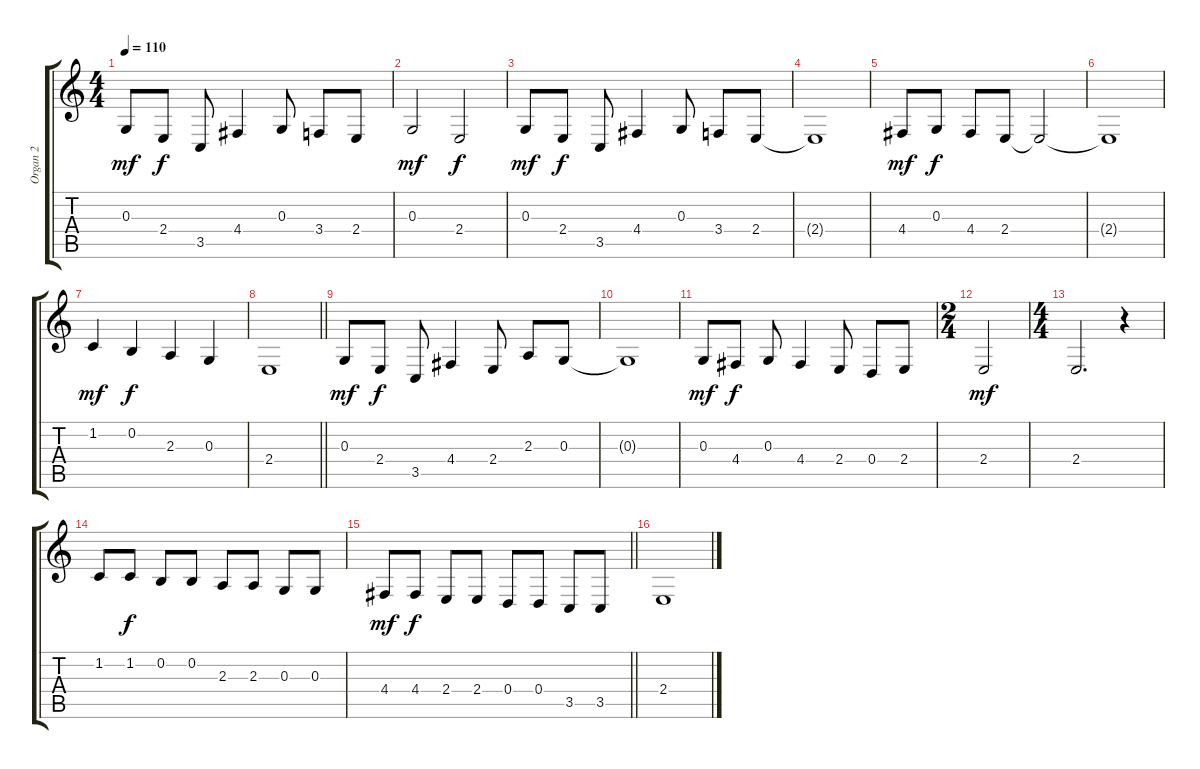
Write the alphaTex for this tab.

\track ("Organ 2" "Organ 2") {instrument churchorgan}
\staff {score tabs}
\tuning (E4 B3 G3 D3 A2 E2) {hide}
\ts (4 4)
\tempo 110
\clef g2
\ks c
0.3.8{dy mf} 2.4.8{dy f} 3.5.8 4.4.4 0.3.8 3.4.8 2.4.8 |
0.3.2{dy mf} 2.4.2{dy f} |
0.3.8{dy mf} 2.4.8{dy f} 3.5.8 4.4.4 0.3.8 3.4.8 2.4.8 |
2.4{t}.1 |
4.4.8{dy mf} 0.3.8{dy f} 4.4.8 2.4.8 2.4{t}.2 |
2.4{t}.1 |
1.2.4{dy mf} 0.2.4{dy f} 2.3.4 0.3.4 |
\barLineRight lightlight
2.4.1 |
0.3.8{dy mf} 2.4.8{dy f} 3.5.8 4.4.4 2.4.8 2.3.8 0.3.8 |
0.3{t}.1 |
0.3.8{dy mf} 4.4.8{dy f} 0.3.8 4.4.4 2.4.8 0.4.8 2.4.8 |
\ts (2 4)
2.4.2{dy mf} |
\ts (4 4)
2.4.2{d} r.4 |
1.2.8 1.2.8{dy f} 0.2.8 0.2.8 2.3.8 2.3.8 0.3.8 0.3.8 |
\barLineRight lightlight
4.4.8{dy mf} 4.4.8{dy f} 2.4.8 2.4.8 0.4.8 0.4.8 3.5.8 3.5.8 |
2.4.1
